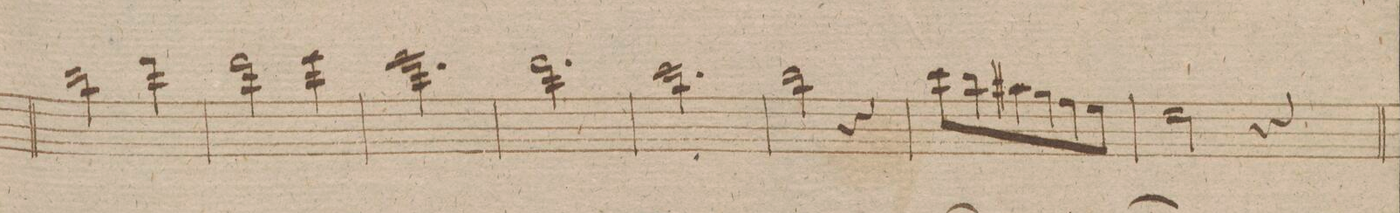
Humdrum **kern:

**kern	**dynam
*I"Flauto 1mo	*
*clefG2	*
*k[f#c#g#d#]	*
*M3/4	*
2bb	.
4ddd#	.
=59	=59
2ddd#	.
4eee	.
=60	=60
2.eee	.
=61	=61
2.ddd#	.
=62	=62
2.ccc#	.
=63	=63
2bb	.
4r	.
=64	=64
8ccc#L	.
8bb	.
8aa#X	.
8gg#	.
8ff#	.
8eeJ	.
=65	=65
2dd#	.
4r	.
=66	=66
*-	*-
